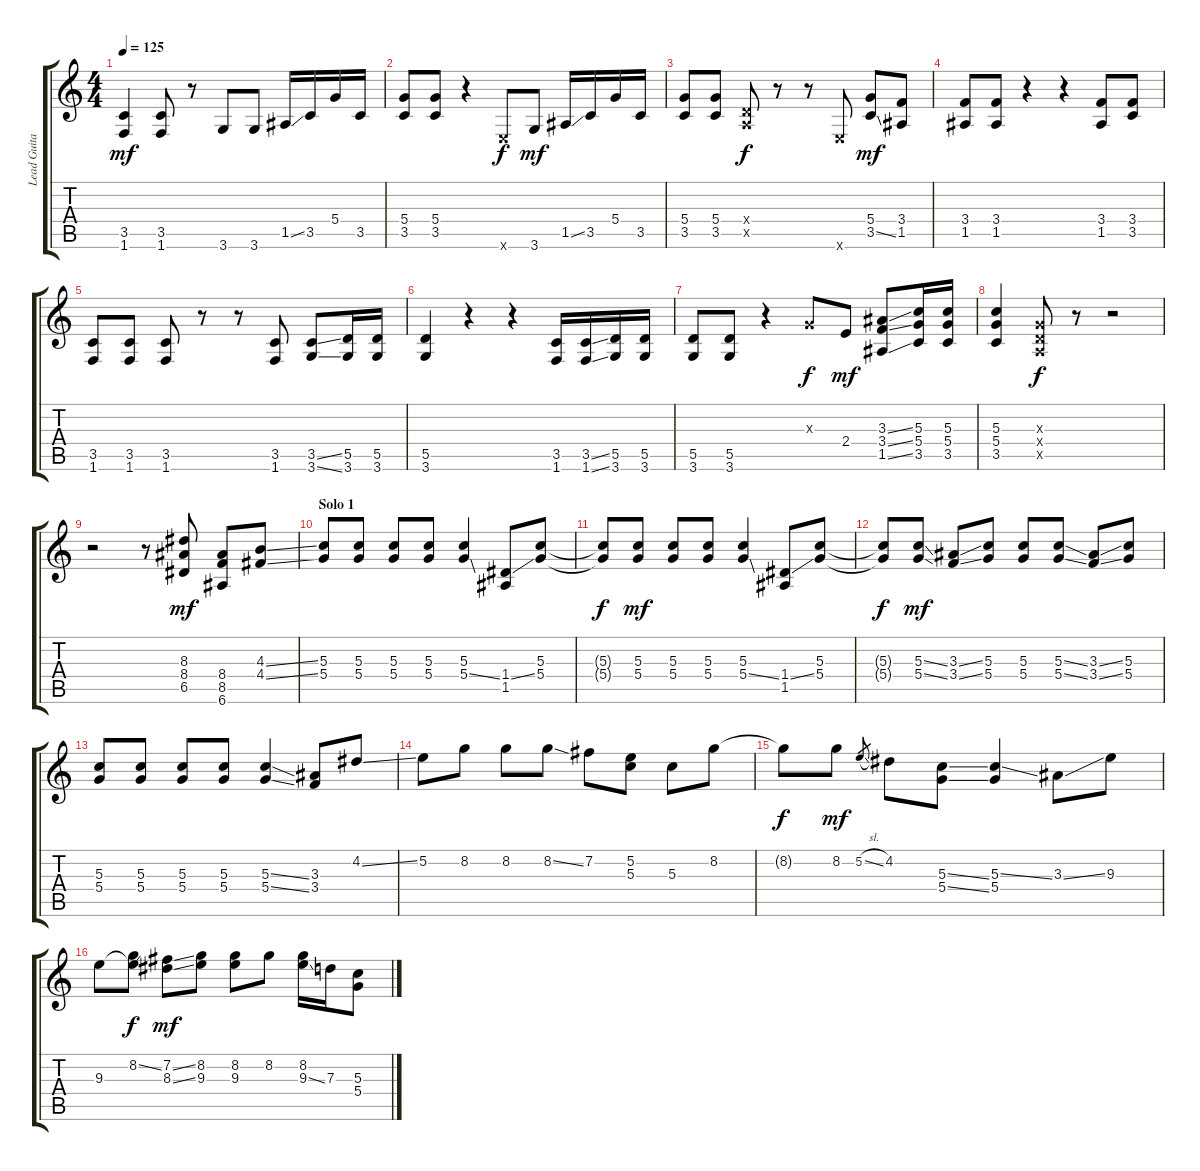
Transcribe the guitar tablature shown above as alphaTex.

\track ("Lead Guitar" "Lead Guita") {instrument distortionguitar}
\staff {score tabs}
\tuning (E4 B3 G3 D3 A2 E2) {hide}
\ts (4 4)
\tempo 125
\clef g2
\ks c
(3.5 1.6).4{dy mf} (3.5 1.6).8 r.8 3.6.8 3.6.8 1.5{ss}.16 3.5.16 5.4.16 3.5.16 |
(5.4 3.5).8 (5.4 3.5).8 r.4 0.6{x}.8{dy f} 3.6.8{dy mf} 1.5{ss}.16 3.5.16 5.4.16 3.5.16 |
(5.4 3.5).8 (5.4 3.5).8 (0.4{x} 0.5{x}).8{dy f} r.8 r.8 0.6{x}.8 (5.4 3.5{ss}).8{dy mf} (3.4 1.5).8 |
(3.4 1.5).8 (3.4 1.5).8 r.4 r.4 (3.4 1.5).8 (3.4 3.5).8 |
(3.5 1.6).8 (3.5 1.6).8 (3.5 1.6).8 r.8 r.8 (3.5 1.6).8 (3.5{ss} 3.6{ss}).8 (5.5 3.6).16 (5.5 3.6).16 |
(5.5 3.6).4 r.4 r.4 (3.5 1.6).16 (3.5{ss} 1.6{ss}).16 (5.5 3.6).16 (5.5 3.6).16 |
(5.5 3.6).8 (5.5 3.6).8 r.4 0.3{x}.8{dy f} 2.4.8{dy mf} (3.3{ss} 3.4{ss} 1.5{ss}).8 (5.3 5.4 3.5).16 (5.3 5.4 3.5).16 |
(5.3 5.4 3.5).4 (0.3{x} 0.4{x} 0.5{x}).8{dy f} r.8 r.2 |
r.2 r.8 (8.3 8.4 6.5).8{dy mf} (8.4 8.5 6.6).8 (4.3{ss} 4.4{ss}).8 |
\section ("" "Solo 1")
(5.3 5.4).8 (5.3 5.4).8 (5.3 5.4).8 (5.3 5.4).8 (5.3 5.4{ss}).4 (1.4{ss} 1.5).8 (5.3 5.4).8 |
(5.3{t} 5.4{t}).8{dy f} (5.3 5.4).8{dy mf} (5.3 5.4).8 (5.3 5.4).8 (5.3 5.4{ss}).4 (1.4{ss} 1.5).8 (5.3 5.4).8 |
(5.3{t} 5.4{t}).8{dy f} (5.3{ss} 5.4{ss}).8{dy mf} (3.3{ss} 3.4{ss}).8 (5.3 5.4).8 (5.3 5.4).8 (5.3{ss} 5.4{ss}).8 (3.3{ss} 3.4{ss}).8 (5.3 5.4).8 |
(5.3 5.4).8 (5.3 5.4).8 (5.3 5.4).8 (5.3 5.4).8 (5.3{ss} 5.4{ss}).4 (3.3 3.4).8 4.2{ss}.8 |
5.2.8 8.2.8 8.2.8 8.2{ss}.8 7.2.8 (5.2 5.3).8 5.3.8 8.2.8 |
8.2{t}.8{dy f} 8.2.8{dy mf} 5.2{sl}.8{gr} 4.2.8 (5.3{ss} 5.4{ss}).8 (5.3{ss} 5.4).4 3.3{ss}.8 9.3.8 |
9.3.8 (8.2{ss} 9.3{t}).8{dy f} (7.2{ss} 8.3{ss}).8{dy mf} (8.2 9.3).8 (8.2 9.3).8 8.2.8 (8.2 9.3{ss}).16 7.3.16 (5.3 5.4).8
